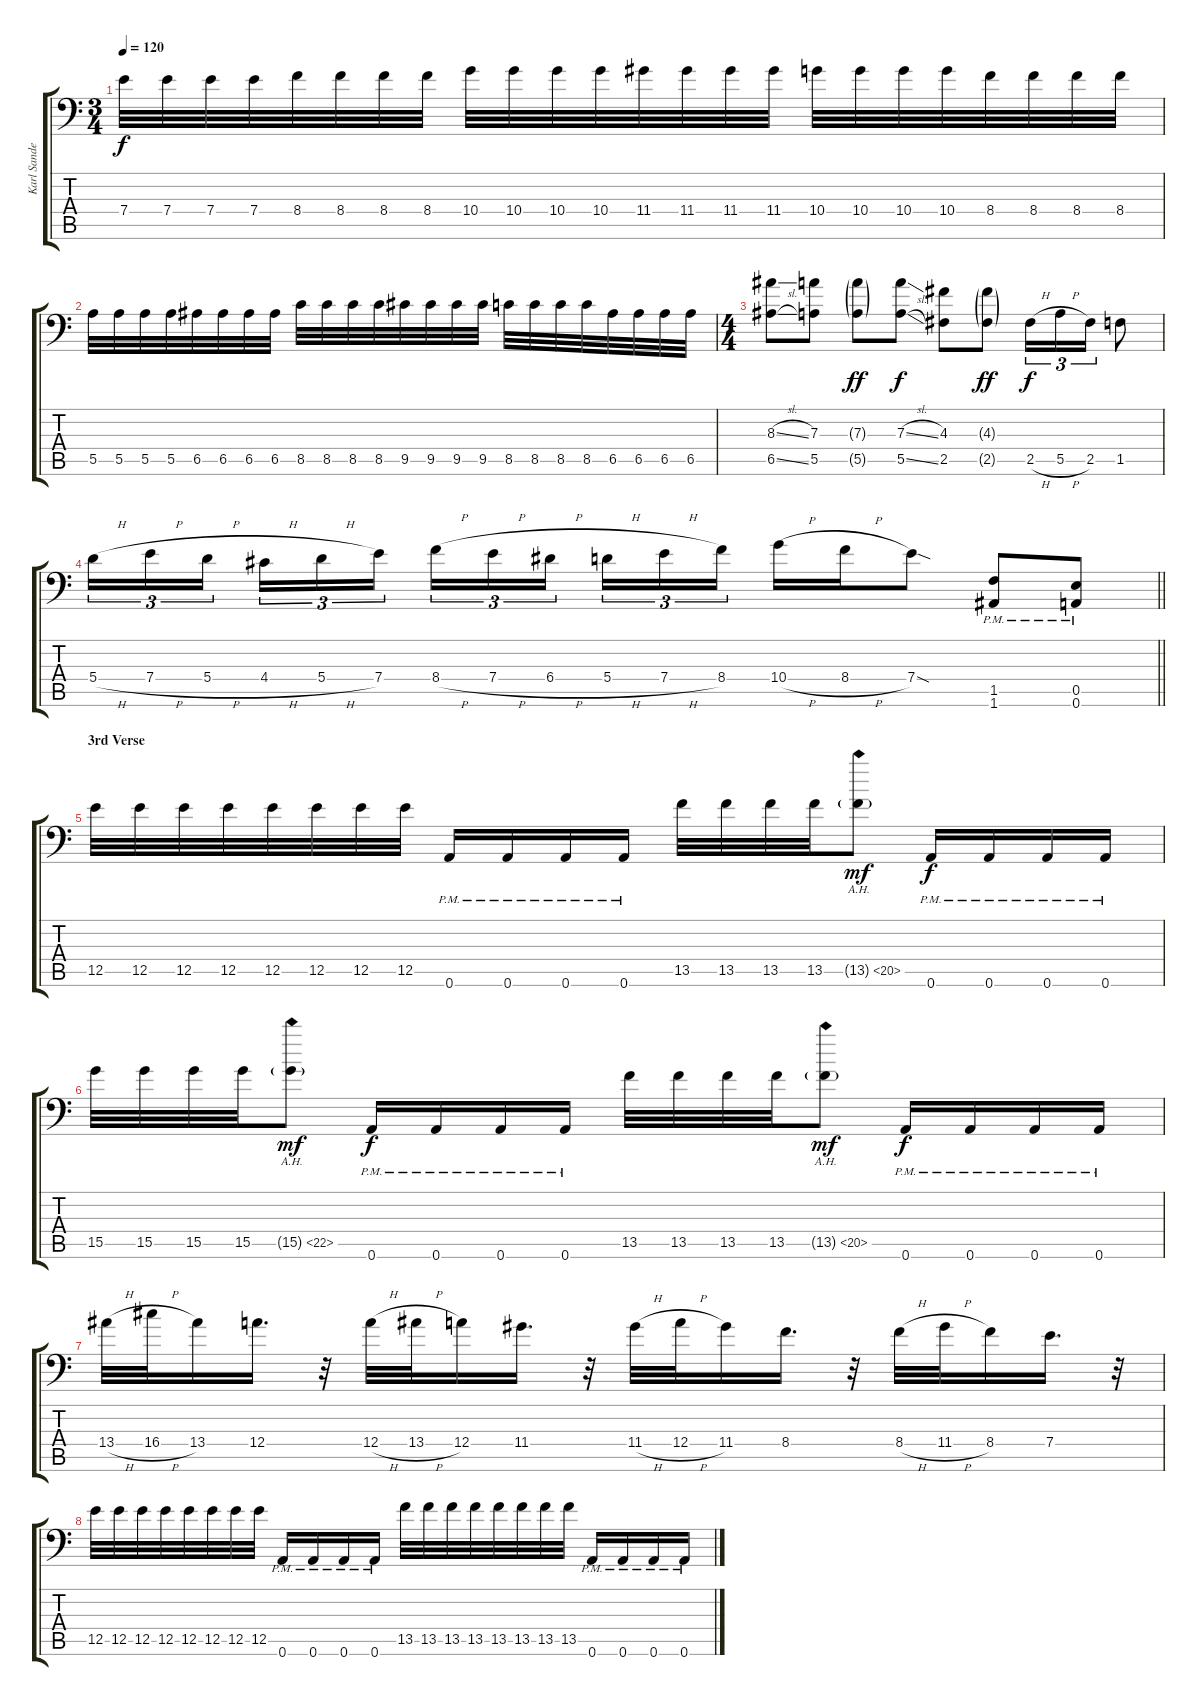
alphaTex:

\track ("Karl Sanders" "Karl Sande") {instrument distortionguitar}
\staff {score tabs}
\tuning (B3 Gb3 D3 A2 E2 A1) {hide}
\ts (3 4)
\tempo 120
\clef f4
\ks c
7.4.32{dy f} 7.4.32 7.4.32 7.4.32 8.4.32 8.4.32 8.4.32 8.4.32 10.4.32 10.4.32 10.4.32 10.4.32 11.4.32 11.4.32 11.4.32 11.4.32 10.4.32 10.4.32 10.4.32 10.4.32 8.4.32 8.4.32 8.4.32 8.4.32 |
5.5.32 5.5.32 5.5.32 5.5.32 6.5.32 6.5.32 6.5.32 6.5.32 8.5.32 8.5.32 8.5.32 8.5.32 9.5.32 9.5.32 9.5.32 9.5.32 8.5.32 8.5.32 8.5.32 8.5.32 6.5.32 6.5.32 6.5.32 6.5.32 |
\ts (4 4)
(8.3{sl} 6.5{sl}).8 (7.3 5.5).8 (7.3{g} 5.5{g}).8{dy ff} (7.3{sl} 5.5{sl}).8{dy f} (4.3 2.5).8 (4.3{g} 2.5{g}).8{dy ff} 2.5{h}.16{tu (3 2) dy f} 5.5{h}.16{tu (3 2)} 2.5.16{tu (3 2)} 1.5.8 |
\barLineRight lightlight
5.4{h}.16{tu (3 2)} 7.4{h}.16{tu (3 2)} 5.4{h}.16{tu (3 2) beam splitsecondary} 4.4{h}.16{tu (3 2)} 5.4{h}.16{tu (3 2)} 7.4.16{tu (3 2)} 8.4{h}.16{tu (3 2)} 7.4{h}.16{tu (3 2)} 6.4{h}.16{tu (3 2) beam splitsecondary} 5.4{h}.16{tu (3 2)} 7.4{h}.16{tu (3 2)} 8.4.16{tu (3 2)} 10.4{h}.16 8.4{h}.16 7.4{sod}.8 (1.5{pm} 1.6{pm}).8 (0.5{pm} 0.6{pm}).8 |
\section ("" "3rd Verse")
12.5.32 12.5.32 12.5.32 12.5.32 12.5.32 12.5.32 12.5.32 12.5.32 0.6{pm}.16 0.6{pm}.16 0.6{pm}.16 0.6{pm}.16 13.5.32 13.5.32 13.5.32 13.5.32 13.5{ah 7 g}.8{dy mf} 0.6{pm}.16{dy f} 0.6{pm}.16 0.6{pm}.16 0.6{pm}.16 |
15.5.32 15.5.32 15.5.32 15.5.32 15.5{ah 7 g}.8{dy mf} 0.6{pm}.16{dy f} 0.6{pm}.16 0.6{pm}.16 0.6{pm}.16 13.5.32 13.5.32 13.5.32 13.5.32 13.5{ah 7 g}.8{dy mf} 0.6{pm}.16{dy f} 0.6{pm}.16 0.6{pm}.16 0.6{pm}.16 |
13.4{h}.32 16.4{h}.32 13.4.16 12.4.16{d} r.32 12.4{h}.32 13.4{h}.32 12.4.16 11.4.16{d} r.32 11.4{h}.32 12.4{h}.32 11.4.16 8.4.16{d} r.32 8.4{h}.32 11.4{h}.32 8.4.16 7.4.16{d} r.32 |
12.5.32 12.5.32 12.5.32 12.5.32 12.5.32 12.5.32 12.5.32 12.5.32 0.6{pm}.16 0.6{pm}.16 0.6{pm}.16 0.6{pm}.16 13.5.32 13.5.32 13.5.32 13.5.32 13.5.32 13.5.32 13.5.32 13.5.32 0.6{pm}.16 0.6{pm}.16 0.6{pm}.16 0.6{pm}.16
